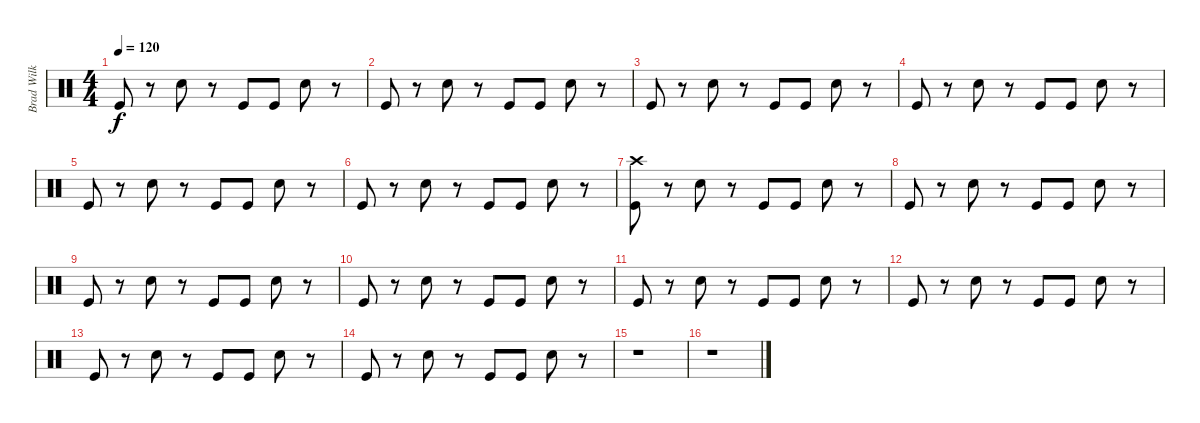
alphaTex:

\track ("Brad Wilk (Drums)" "Brad Wilk ") {instrument percussion}
\staff {score}
\articulation defaults
\ts (4 4)
\tempo 120
\clef neutral
\ks c "Kick (hit)".8{dy f}
r.8 "Electric Snare (hit)".8 r.8 "Kick (hit)".8 "Kick (hit)".8 "Electric Snare (hit)".8 r.8 |
"Kick (hit)".8 r.8 "Electric Snare (hit)".8 r.8 "Kick (hit)".8 "Kick (hit)".8 "Electric Snare (hit)".8 r.8 |
"Kick (hit)".8 r.8 "Electric Snare (hit)".8 r.8 "Kick (hit)".8 "Kick (hit)".8 "Electric Snare (hit)".8 r.8 |
"Kick (hit)".8 r.8 "Electric Snare (hit)".8 r.8 "Kick (hit)".8 "Kick (hit)".8 "Electric Snare (hit)".8 r.8 |
"Kick (hit)".8 r.8 "Electric Snare (hit)".8 r.8 "Kick (hit)".8 "Kick (hit)".8 "Electric Snare (hit)".8 r.8 |
"Kick (hit)".8 r.8 "Electric Snare (hit)".8 r.8 "Kick (hit)".8 "Kick (hit)".8 "Electric Snare (hit)".8 r.8 |
("Crash high (hit)" "Kick (hit)").8 r.8 "Electric Snare (hit)".8 r.8 "Kick (hit)".8 "Kick (hit)".8 "Electric Snare (hit)".8 r.8 |
"Kick (hit)".8 r.8 "Electric Snare (hit)".8 r.8 "Kick (hit)".8 "Kick (hit)".8 "Electric Snare (hit)".8 r.8 |
"Kick (hit)".8 r.8 "Electric Snare (hit)".8 r.8 "Kick (hit)".8 "Kick (hit)".8 "Electric Snare (hit)".8 r.8 |
"Kick (hit)".8 r.8 "Electric Snare (hit)".8 r.8 "Kick (hit)".8 "Kick (hit)".8 "Electric Snare (hit)".8 r.8 |
"Kick (hit)".8 r.8 "Electric Snare (hit)".8 r.8 "Kick (hit)".8 "Kick (hit)".8 "Electric Snare (hit)".8 r.8 |
"Kick (hit)".8 r.8 "Electric Snare (hit)".8 r.8 "Kick (hit)".8 "Kick (hit)".8 "Electric Snare (hit)".8 r.8 |
"Kick (hit)".8 r.8 "Electric Snare (hit)".8 r.8 "Kick (hit)".8 "Kick (hit)".8 "Electric Snare (hit)".8 r.8 |
"Kick (hit)".8 r.8 "Electric Snare (hit)".8 r.8 "Kick (hit)".8 "Kick (hit)".8 "Electric Snare (hit)".8 r.8 |
r.1 |
r.1
